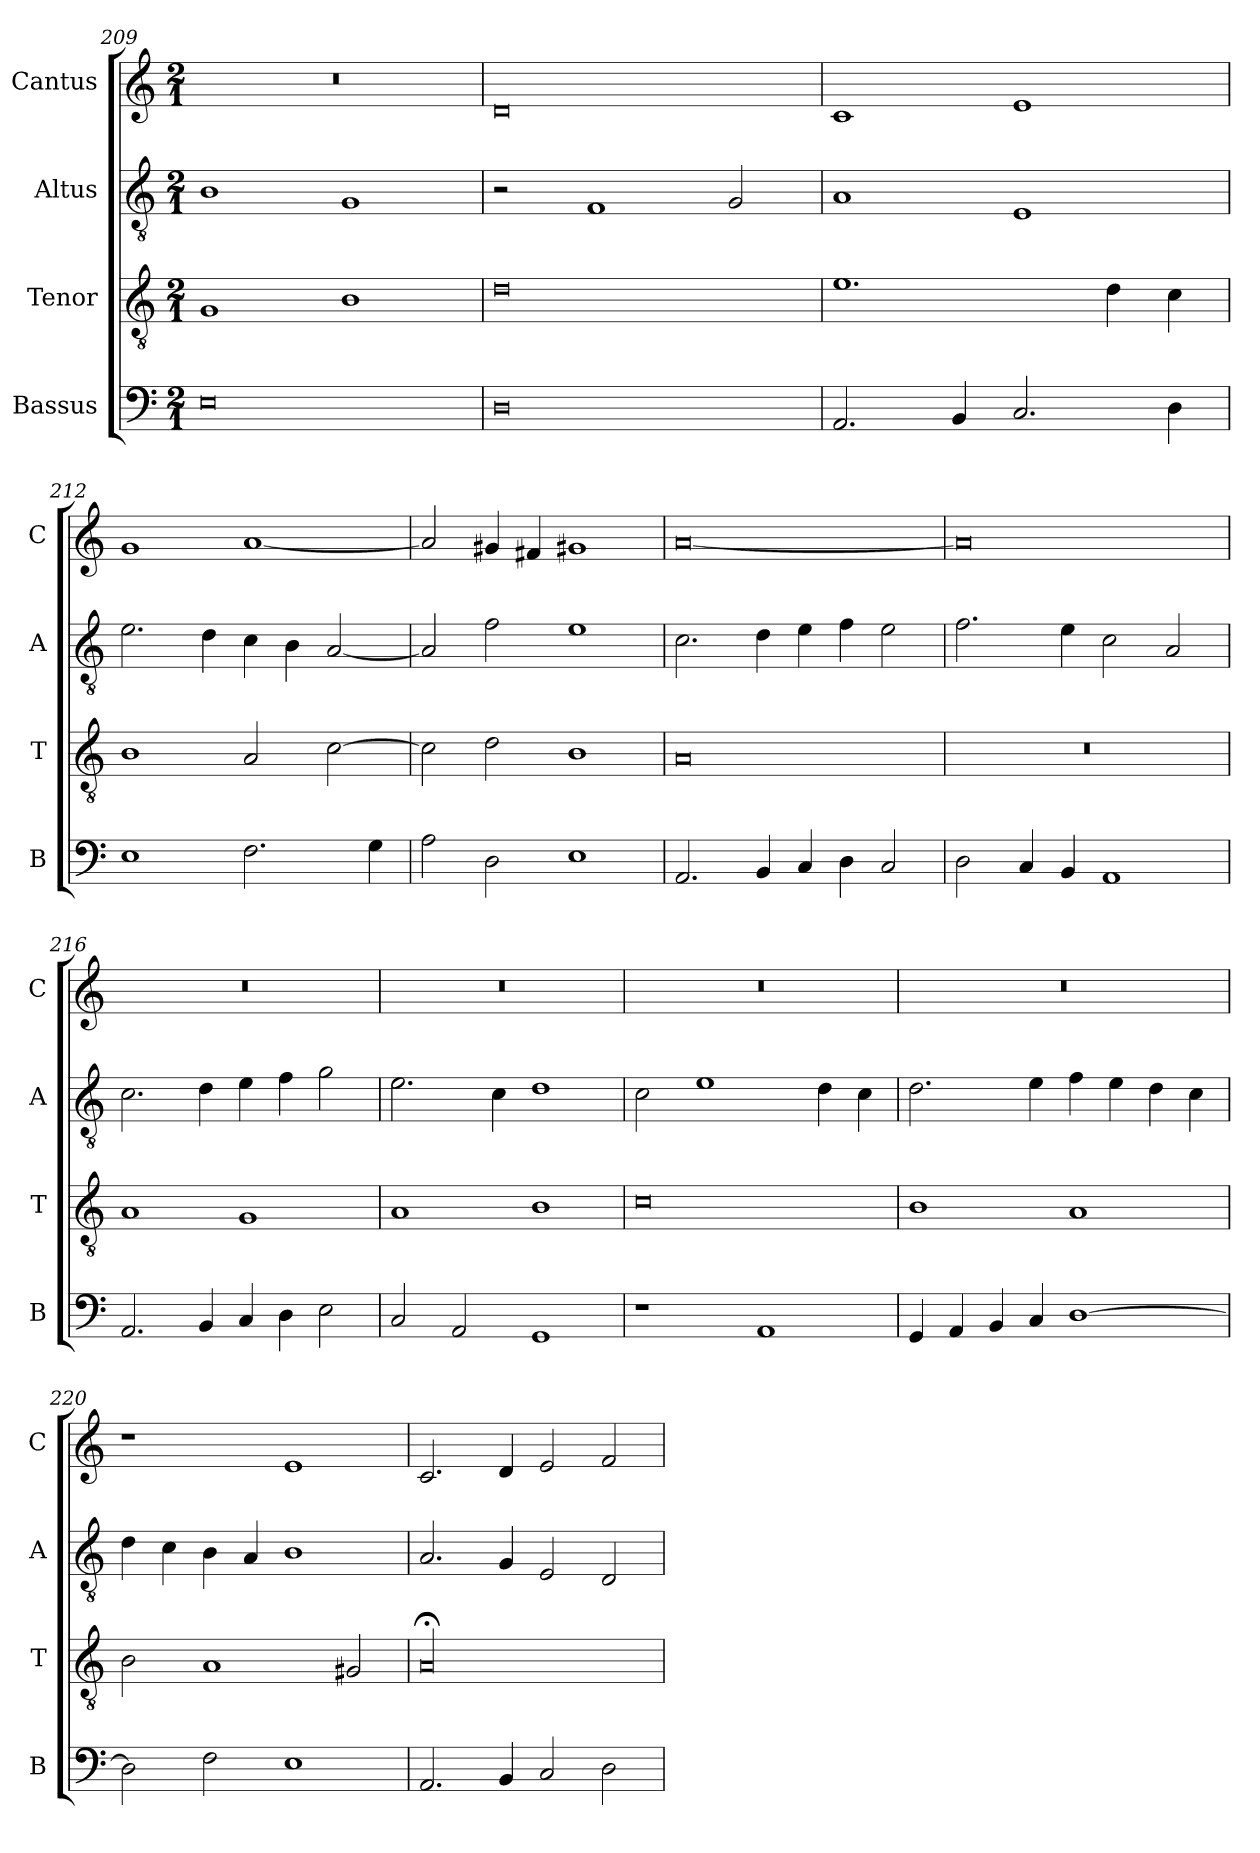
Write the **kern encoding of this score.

**kern	**kern	**kern	**kern
*part4	*part3	*part2	*part1
*staff4	*staff3	*staff2	*staff1
*I"Bassus	*I"Tenor	*I"Altus	*I"Cantus
*I'B	*I'T	*I'A	*I'C
*clefF4	*clefGv2	*clefGv2	*clefG2
*k[]	*k[]	*k[]	*k[]
*M2/1	*M2/1	*M2/1	*M2/1
=209	=209	=209	=209
0E	1G	1B	0r
.	1B	1G	.
=210	=210	=210	=210
0D	0d	2r	0d
.	.	1F	.
.	.	2G	.
=211	=211	=211	=211
2.AA	1.e	1A	1c
4BB	.	.	.
2.C	.	1E	1e
.	4d	.	.
4D	4c	.	.
=212	=212	=212	=212
1E	1B	2.e	1g
.	.	4d	.
2.F	2A	4c	[1a
.	.	4B	.
.	[2c	[2A	.
4G	.	.	.
=213	=213	=213	=213
2A	2c]	2A]	2a]
2D	2d	2f	4g#X
.	.	.	4f#X
1E	1B	1e	1g#X
=214	=214	=214	=214
2.AA	0A	2.c	[0a
4BB	.	4d	.
4C	.	4e	.
4D	.	4f	.
2C	.	2e	.
=215	=215	=215	=215
2D	0r	2.f	0a]
4C	.	.	.
4BB	.	4e	.
1AA	.	2c	.
.	.	2A	.
=216	=216	=216	=216
2.AA	1A	2.c	0r
4BB	.	4d	.
4C	1G	4e	.
4D	.	4f	.
2E	.	2g	.
=217	=217	=217	=217
2C	1A	2.e	0r
2AA	.	.	.
.	.	4c	.
1GG	1B	1d	.
=218	=218	=218	=218
1r	0c	2c	0r
.	.	1e	.
1AA	.	.	.
.	.	4d	.
.	.	4c	.
=219	=219	=219	=219
4GG	1B	2.d	0r
4AA	.	.	.
4BB	.	.	.
4C	.	4e	.
[1D	1A	4f	.
.	.	4e	.
.	.	4d	.
.	.	4c	.
=220	=220	=220	=220
2D]	2B	4d	1r
.	.	4c	.
2F	1A	4B	.
.	.	4A	.
1E	.	1B	1e
.	2G#X	.	.
=221	=221	=221	=221
!	!LO:N:vis=00	!	!
2.AA	0A;<	2.A	2.c
4BB	.	4G	4d
2C	.	2E	2e
2D	.	2D	2f
=	=	=	=
*-	*-	*-	*-
